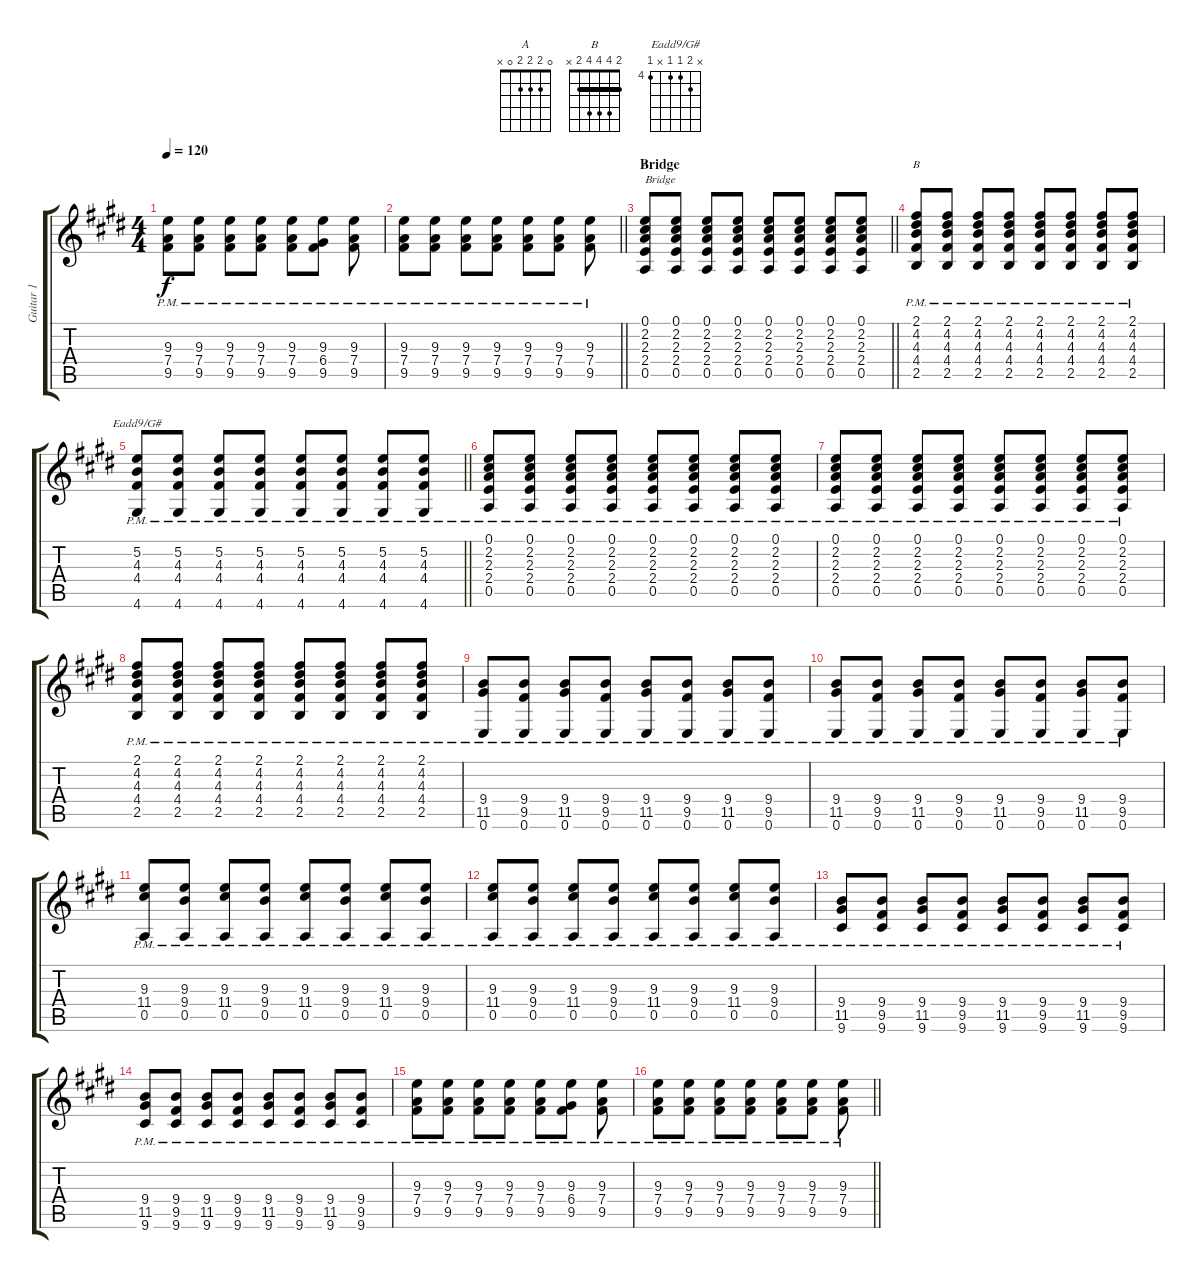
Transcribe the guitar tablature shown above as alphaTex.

\track ("Guitar 1" "Guitar 1") {instrument acousticguitarsteel}
\staff {score tabs}
\tuning (E4 B3 G3 D3 A2 E2) {hide}
\chord ("A" 0 2 2 2 0 x)
\chord ("B" 2 4 4 4 2 x) {barre 2}
\chord ("Eadd9/G#" x 5 4 4 x 4) {firstfret 4}
\ts (4 4)
\tempo 120
\clef g2
\ks e
(9.3{pm} 7.4{pm} 9.5{pm}).8{dy f} (9.3{pm} 7.4{pm} 9.5{pm}).8 (9.3{pm} 7.4{pm} 9.5{pm}).8 (9.3{pm} 7.4{pm} 9.5{pm}).8 (9.3{pm} 7.4{pm} 9.5{pm}).8 (9.3{pm} 6.4{pm} 9.5{pm}).8 (9.3{pm} 7.4{pm} 9.5{pm}).8 |
\barLineRight lightlight
(9.3{pm} 7.4{pm} 9.5{pm}).8 (9.3{pm} 7.4{pm} 9.5{pm}).8 (9.3{pm} 7.4{pm} 9.5{pm}).8 (9.3{pm} 7.4{pm} 9.5{pm}).8 (9.3{pm} 7.4{pm} 9.5{pm}).8 (9.3{pm} 7.4{pm} 9.5{pm}).8 (9.3{pm} 7.4{pm} 9.5{pm}).8 |
\section ("" "Bridge")
\barLineRight lightlight
(0.1 2.2 2.3 2.4 0.5).8{ch "A" txt "Bridge"} (0.1 2.2 2.3 2.4 0.5).8 (0.1 2.2 2.3 2.4 0.5).8 (0.1 2.2 2.3 2.4 0.5).8 (0.1 2.2 2.3 2.4 0.5).8 (0.1 2.2 2.3 2.4 0.5).8 (0.1 2.2 2.3 2.4 0.5).8 (0.1 2.2 2.3 2.4 0.5).8 |
(2.1{pm} 4.2{pm} 4.3{pm} 4.4{pm} 2.5{pm}).8{ch "B"} (2.1{pm} 4.2{pm} 4.3{pm} 4.4{pm} 2.5{pm}).8 (2.1{pm} 4.2{pm} 4.3{pm} 4.4{pm} 2.5{pm}).8 (2.1{pm} 4.2{pm} 4.3{pm} 4.4{pm} 2.5{pm}).8 (2.1{pm} 4.2{pm} 4.3{pm} 4.4{pm} 2.5{pm}).8 (2.1{pm} 4.2{pm} 4.3{pm} 4.4{pm} 2.5{pm}).8 (2.1{pm} 4.2{pm} 4.3{pm} 4.4{pm} 2.5{pm}).8 (2.1{pm} 4.2{pm} 4.3{pm} 4.4{pm} 2.5{pm}).8 |
\barLineRight lightlight
(5.2{pm} 4.3{pm} 4.4{pm} 4.6{pm}).8{ch "Eadd9/G#"} (5.2{pm} 4.3{pm} 4.4{pm} 4.6{pm}).8 (5.2{pm} 4.3{pm} 4.4{pm} 4.6{pm}).8 (5.2{pm} 4.3{pm} 4.4{pm} 4.6{pm}).8 (5.2{pm} 4.3{pm} 4.4{pm} 4.6{pm}).8 (5.2{pm} 4.3{pm} 4.4{pm} 4.6{pm}).8 (5.2{pm} 4.3{pm} 4.4{pm} 4.6{pm}).8 (5.2{pm} 4.3{pm} 4.4{pm} 4.6{pm}).8 |
(0.1{pm} 2.2{pm} 2.3{pm} 2.4{pm} 0.5{pm}).8 (0.1{pm} 2.2{pm} 2.3{pm} 2.4{pm} 0.5{pm}).8 (0.1{pm} 2.2{pm} 2.3{pm} 2.4{pm} 0.5{pm}).8 (0.1{pm} 2.2{pm} 2.3{pm} 2.4{pm} 0.5{pm}).8 (0.1{pm} 2.2{pm} 2.3{pm} 2.4{pm} 0.5{pm}).8 (0.1{pm} 2.2{pm} 2.3{pm} 2.4{pm} 0.5{pm}).8 (0.1{pm} 2.2{pm} 2.3{pm} 2.4{pm} 0.5{pm}).8 (0.1{pm} 2.2{pm} 2.3{pm} 2.4{pm} 0.5{pm}).8 |
(0.1{pm} 2.2{pm} 2.3{pm} 2.4{pm} 0.5{pm}).8 (0.1{pm} 2.2{pm} 2.3{pm} 2.4{pm} 0.5{pm}).8 (0.1{pm} 2.2{pm} 2.3{pm} 2.4{pm} 0.5{pm}).8 (0.1{pm} 2.2{pm} 2.3{pm} 2.4{pm} 0.5{pm}).8 (0.1{pm} 2.2{pm} 2.3{pm} 2.4{pm} 0.5{pm}).8 (0.1{pm} 2.2{pm} 2.3{pm} 2.4{pm} 0.5{pm}).8 (0.1{pm} 2.2{pm} 2.3{pm} 2.4{pm} 0.5{pm}).8 (0.1{pm} 2.2{pm} 2.3{pm} 2.4{pm} 0.5{pm}).8 |
(2.1{pm} 4.2{pm} 4.3{pm} 4.4{pm} 2.5{pm}).8 (2.1{pm} 4.2{pm} 4.3{pm} 4.4{pm} 2.5{pm}).8 (2.1{pm} 4.2{pm} 4.3{pm} 4.4{pm} 2.5{pm}).8 (2.1{pm} 4.2{pm} 4.3{pm} 4.4{pm} 2.5{pm}).8 (2.1{pm} 4.2{pm} 4.3{pm} 4.4{pm} 2.5{pm}).8 (2.1{pm} 4.2{pm} 4.3{pm} 4.4{pm} 2.5{pm}).8 (2.1{pm} 4.2{pm} 4.3{pm} 4.4{pm} 2.5{pm}).8 (2.1{pm} 4.2{pm} 4.3{pm} 4.4{pm} 2.5{pm}).8 |
(9.4{pm} 11.5{pm} 0.6{pm}).8 (9.4{pm} 9.5{pm} 0.6{pm}).8 (9.4{pm} 11.5{pm} 0.6{pm}).8 (9.4{pm} 9.5{pm} 0.6{pm}).8 (9.4{pm} 11.5{pm} 0.6{pm}).8 (9.4{pm} 9.5{pm} 0.6{pm}).8 (9.4{pm} 11.5{pm} 0.6{pm}).8 (9.4{pm} 9.5{pm} 0.6{pm}).8 |
(9.4{pm} 11.5{pm} 0.6{pm}).8 (9.4{pm} 9.5{pm} 0.6{pm}).8 (9.4{pm} 11.5{pm} 0.6{pm}).8 (9.4{pm} 9.5{pm} 0.6{pm}).8 (9.4{pm} 11.5{pm} 0.6{pm}).8 (9.4{pm} 9.5{pm} 0.6{pm}).8 (9.4{pm} 11.5{pm} 0.6{pm}).8 (9.4{pm} 9.5{pm} 0.6{pm}).8 |
(9.3{pm} 11.4{pm} 0.5{pm}).8 (9.3{pm} 9.4{pm} 0.5{pm}).8 (9.3{pm} 11.4{pm} 0.5{pm}).8 (9.3{pm} 9.4{pm} 0.5{pm}).8 (9.3{pm} 11.4{pm} 0.5{pm}).8 (9.3{pm} 9.4{pm} 0.5{pm}).8 (9.3{pm} 11.4{pm} 0.5{pm}).8 (9.3{pm} 9.4{pm} 0.5{pm}).8 |
(9.3{pm} 11.4{pm} 0.5{pm}).8 (9.3{pm} 9.4{pm} 0.5{pm}).8 (9.3{pm} 11.4{pm} 0.5{pm}).8 (9.3{pm} 9.4{pm} 0.5{pm}).8 (9.3{pm} 11.4{pm} 0.5{pm}).8 (9.3{pm} 9.4{pm} 0.5{pm}).8 (9.3{pm} 11.4{pm} 0.5{pm}).8 (9.3{pm} 9.4{pm} 0.5{pm}).8 |
(9.4{pm} 11.5{pm} 9.6{pm}).8 (9.4{pm} 9.5{pm} 9.6{pm}).8 (9.4{pm} 11.5{pm} 9.6{pm}).8 (9.4{pm} 9.5{pm} 9.6{pm}).8 (9.4{pm} 11.5{pm} 9.6{pm}).8 (9.4{pm} 9.5{pm} 9.6{pm}).8 (9.4{pm} 11.5{pm} 9.6{pm}).8 (9.4{pm} 9.5{pm} 9.6{pm}).8 |
(9.4{pm} 11.5{pm} 9.6{pm}).8 (9.4{pm} 9.5{pm} 9.6{pm}).8 (9.4{pm} 11.5{pm} 9.6{pm}).8 (9.4{pm} 9.5{pm} 9.6{pm}).8 (9.4{pm} 11.5{pm} 9.6{pm}).8 (9.4{pm} 9.5{pm} 9.6{pm}).8 (9.4{pm} 11.5{pm} 9.6{pm}).8 (9.4{pm} 9.5{pm} 9.6{pm}).8 |
(9.3{pm} 7.4{pm} 9.5{pm}).8 (9.3{pm} 7.4{pm} 9.5{pm}).8 (9.3{pm} 7.4{pm} 9.5{pm}).8 (9.3{pm} 7.4{pm} 9.5{pm}).8 (9.3{pm} 7.4{pm} 9.5{pm}).8 (9.3{pm} 6.4{pm} 9.5{pm}).8 (9.3{pm} 7.4{pm} 9.5{pm}).8 |
\barLineRight lightlight
(9.3{pm} 7.4{pm} 9.5{pm}).8 (9.3{pm} 7.4{pm} 9.5{pm}).8 (9.3{pm} 7.4{pm} 9.5{pm}).8 (9.3{pm} 7.4{pm} 9.5{pm}).8 (9.3{pm} 7.4{pm} 9.5{pm}).8 (9.3{pm} 7.4{pm} 9.5{pm}).8 (9.3{pm} 7.4{pm} 9.5{pm}).8
